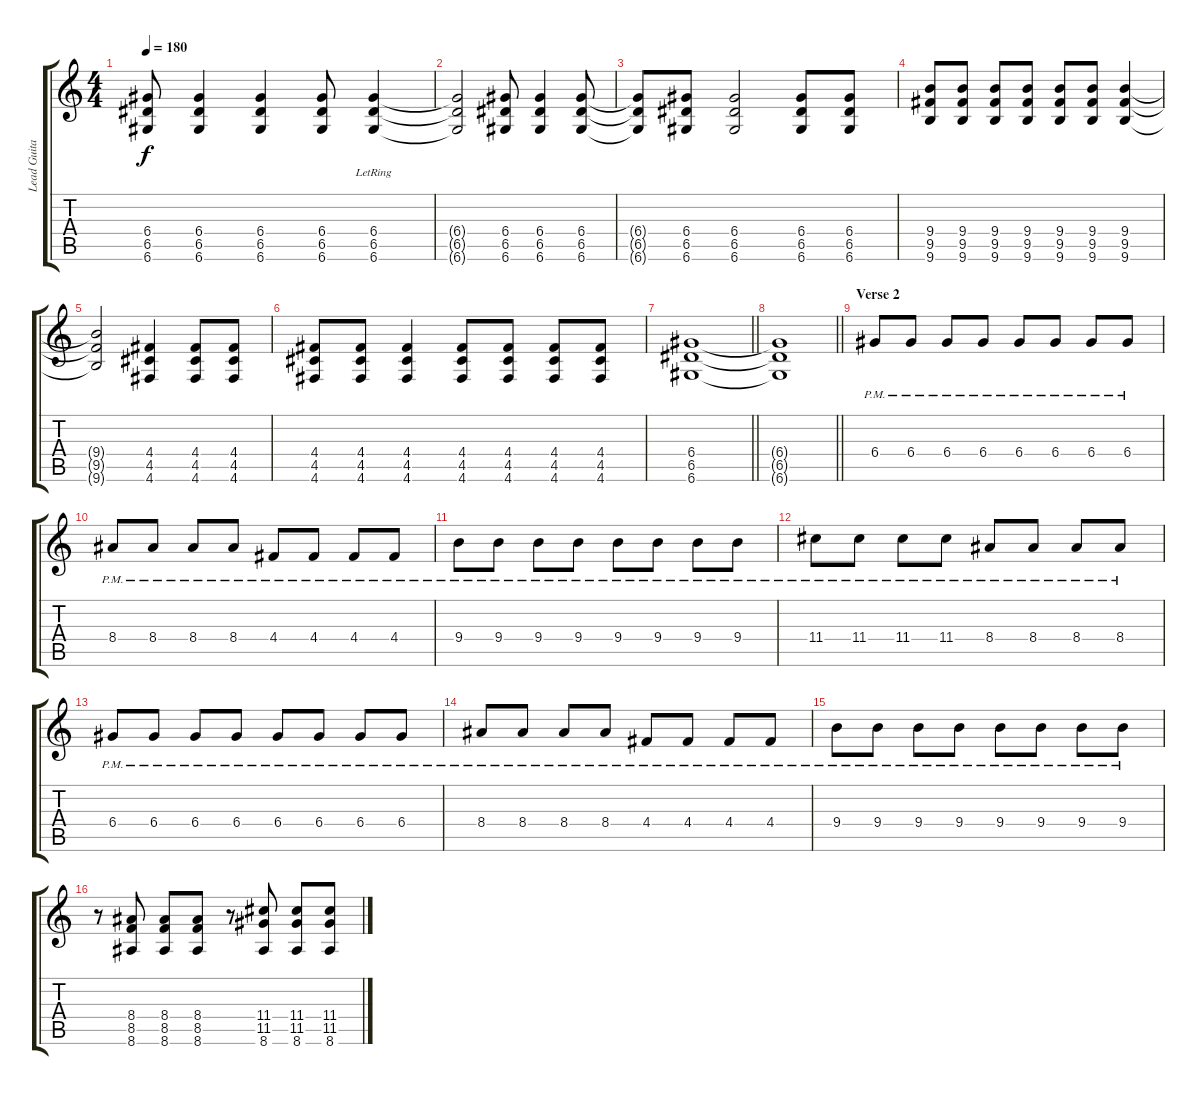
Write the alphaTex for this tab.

\track ("Lead Guitar" "Lead Guita") {instrument overdrivenguitar}
\staff {score tabs}
\tuning (E4 B3 G3 D3 A2 D2) {hide}
\ts (4 4)
\tempo 180
\clef g2
\ks c
(6.4 6.5 6.6).8{dy f} (6.4 6.5 6.6).4 (6.4 6.5 6.6).4 (6.4 6.5 6.6).8 (6.4 6.5 6.6{lr}).4 |
(6.4{t} 6.5{t} 6.6{t}).2 (6.4 6.5 6.6).8 (6.4 6.5 6.6).4 (6.4 6.5 6.6).8 |
(6.4{t} 6.5{t} 6.6{t}).8 (6.4 6.5 6.6).8 (6.4 6.5 6.6).2 (6.4 6.5 6.6).8 (6.4 6.5 6.6).8 |
(9.4 9.5 9.6).8 (9.4 9.5 9.6).8 (9.4 9.5 9.6).8 (9.4 9.5 9.6).8 (9.4 9.5 9.6).8 (9.4 9.5 9.6).8 (9.4 9.5 9.6).4 |
(9.4{t} 9.5{t} 9.6{t}).2 (4.4 4.5 4.6).4 (4.4 4.5 4.6).8 (4.4 4.5 4.6).8 |
(4.4 4.5 4.6).8 (4.4 4.5 4.6).8 (4.4 4.5 4.6).4 (4.4 4.5 4.6).8 (4.4 4.5 4.6).8 (4.4 4.5 4.6).8 (4.4 4.5 4.6).8 |
\barLineRight lightlight
(6.4 6.5 6.6).1 |
\barLineRight lightlight
(6.4{t} 6.5{t} 6.6{t}).1 |
\section ("" "Verse 2")
6.4{pm}.8 6.4{pm}.8 6.4{pm}.8 6.4{pm}.8 6.4{pm}.8 6.4{pm}.8 6.4{pm}.8 6.4{pm}.8 |
8.4{pm}.8 8.4{pm}.8 8.4{pm}.8 8.4{pm}.8 4.4{pm}.8 4.4{pm}.8 4.4{pm}.8 4.4{pm}.8 |
9.4{pm}.8 9.4{pm}.8 9.4{pm}.8 9.4{pm}.8 9.4{pm}.8 9.4{pm}.8 9.4{pm}.8 9.4{pm}.8 |
11.4{pm}.8 11.4{pm}.8 11.4{pm}.8 11.4{pm}.8 8.4{pm}.8 8.4{pm}.8 8.4{pm}.8 8.4{pm}.8 |
6.4{pm}.8 6.4{pm}.8 6.4{pm}.8 6.4{pm}.8 6.4{pm}.8 6.4{pm}.8 6.4{pm}.8 6.4{pm}.8 |
8.4{pm}.8 8.4{pm}.8 8.4{pm}.8 8.4{pm}.8 4.4{pm}.8 4.4{pm}.8 4.4{pm}.8 4.4{pm}.8 |
9.4{pm}.8 9.4{pm}.8 9.4{pm}.8 9.4{pm}.8 9.4{pm}.8 9.4{pm}.8 9.4{pm}.8 9.4{pm}.8 |
r.8 (8.4 8.5 8.6).8 (8.4 8.5 8.6).8 (8.4 8.5 8.6).8 r.8 (11.4 11.5 8.6).8 (11.4 11.5 8.6).8 (11.4 11.5 8.6).8
